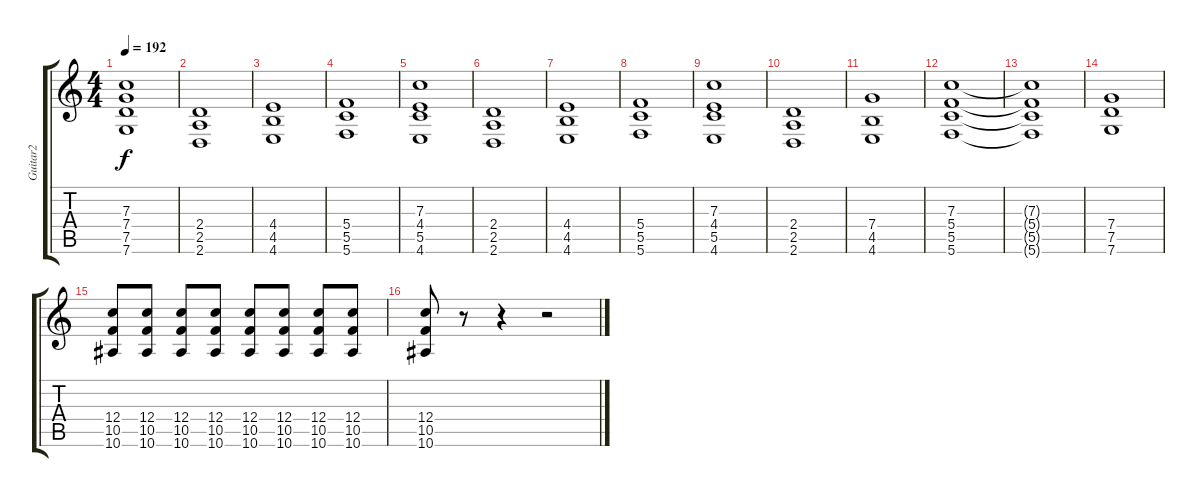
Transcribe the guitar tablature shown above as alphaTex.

\track ("Guitar2" "Guitar2") {instrument distortionguitar}
\staff {score tabs}
\tuning (D4 A3 F3 C3 G2 C2) {hide}
\ts (4 4)
\tempo 192
\clef g2
\ks c
(7.3 7.4 7.5 7.6).1{dy f} |
(2.4 2.5 2.6).1 |
(4.4 4.5 4.6).1 |
(5.4 5.5 5.6).1 |
(7.3 4.4 5.5 4.6).1 |
(2.4 2.5 2.6).1 |
(4.4 4.5 4.6).1 |
(5.4 5.5 5.6).1 |
(7.3 4.4 5.5 4.6).1 |
(2.4 2.5 2.6).1 |
(7.4 4.5 4.6).1 |
(7.3 5.4 5.5 5.6).1 |
(7.3{t} 5.4{t} 5.5{t} 5.6{t}).1 |
(7.4 7.5 7.6).1 |
(12.4 10.5 10.6).8 (12.4 10.5 10.6).8 (12.4 10.5 10.6).8 (12.4 10.5 10.6).8 (12.4 10.5 10.6).8 (12.4 10.5 10.6).8 (12.4 10.5 10.6).8 (12.4 10.5 10.6).8 |
(12.4 10.5 10.6).8 r.8 r.4 r.2
